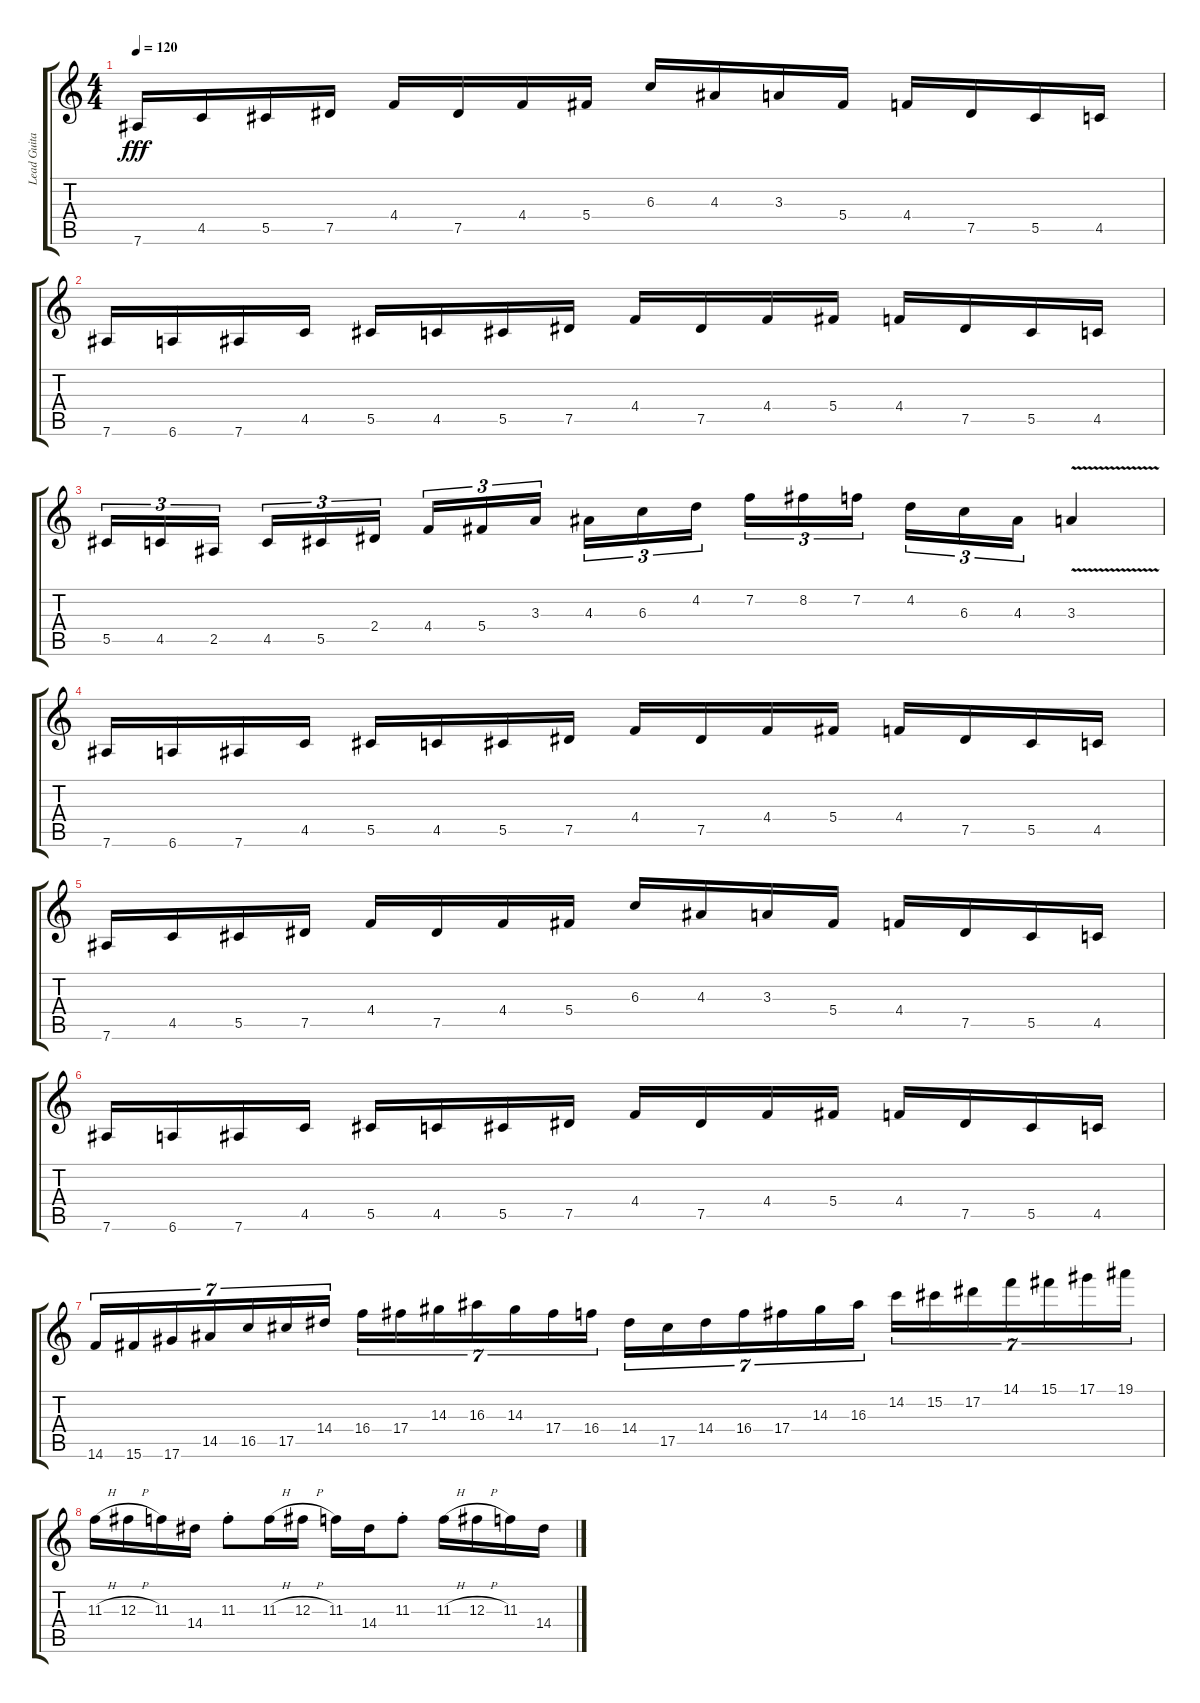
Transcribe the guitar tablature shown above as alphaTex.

\track ("Lead Guitar" "Lead Guita") {instrument overdrivenguitar}
\staff {score tabs}
\tuning (Eb4 Bb3 Gb3 Db3 Ab2 Eb2) {hide}
\ts (4 4)
\tempo 120
\clef g2
\ks c
7.6.16{dy fff} 4.5.16 5.5.16 7.5.16 4.4.16 7.5.16 4.4.16 5.4.16 6.3.16 4.3.16 3.3.16 5.4.16 4.4.16 7.5.16 5.5.16 4.5.16 |
7.6.16 6.6.16 7.6.16 4.5.16 5.5.16 4.5.16 5.5.16 7.5.16 4.4.16 7.5.16 4.4.16 5.4.16 4.4.16 7.5.16 5.5.16 4.5.16 |
5.5.16{tu (3 2)} 4.5.16{tu (3 2)} 2.5.16{tu (3 2) beam splitsecondary} 4.5.16{tu (3 2)} 5.5.16{tu (3 2)} 2.4.16{tu (3 2)} 4.4.16{tu (3 2)} 5.4.16{tu (3 2)} 3.3.16{tu (3 2) beam splitsecondary} 4.3.16{tu (3 2)} 6.3.16{tu (3 2)} 4.2.16{tu (3 2)} 7.2.16{tu (3 2)} 8.2.16{tu (3 2)} 7.2.16{tu (3 2) beam splitsecondary} 4.2.16{tu (3 2)} 6.3.16{tu (3 2)} 4.3.16{tu (3 2)} 3.3{v}.4 |
7.6.16 6.6.16 7.6.16 4.5.16 5.5.16 4.5.16 5.5.16 7.5.16 4.4.16 7.5.16 4.4.16 5.4.16 4.4.16 7.5.16 5.5.16 4.5.16 |
7.6.16 4.5.16 5.5.16 7.5.16 4.4.16 7.5.16 4.4.16 5.4.16 6.3.16 4.3.16 3.3.16 5.4.16 4.4.16 7.5.16 5.5.16 4.5.16 |
7.6.16 6.6.16 7.6.16 4.5.16 5.5.16 4.5.16 5.5.16 7.5.16 4.4.16 7.5.16 4.4.16 5.4.16 4.4.16 7.5.16 5.5.16 4.5.16 |
14.6.16{tu (7 4)} 15.6.16{tu (7 4)} 17.6.16{tu (7 4)} 14.5.16{tu (7 4)} 16.5.16{tu (7 4)} 17.5.16{tu (7 4)} 14.4.16{tu (7 4)} 16.4.16{tu (7 4)} 17.4.16{tu (7 4)} 14.3.16{tu (7 4)} 16.3.16{tu (7 4)} 14.3.16{tu (7 4)} 17.4.16{tu (7 4)} 16.4.16{tu (7 4)} 14.4.16{tu (7 4)} 17.5.16{tu (7 4)} 14.4.16{tu (7 4)} 16.4.16{tu (7 4)} 17.4.16{tu (7 4)} 14.3.16{tu (7 4)} 16.3.16{tu (7 4)} 14.2.16{tu (7 4)} 15.2.16{tu (7 4)} 17.2.16{tu (7 4)} 14.1.16{tu (7 4)} 15.1.16{tu (7 4)} 17.1.16{tu (7 4)} 19.1.16{tu (7 4)} |
11.3{h}.16 12.3{h}.16 11.3.16 14.4.16 11.3{st}.8 11.3{h}.16 12.3{h}.16 11.3.16 14.4.16 11.3{st}.8 11.3{h}.16 12.3{h}.16 11.3.16 14.4.16
